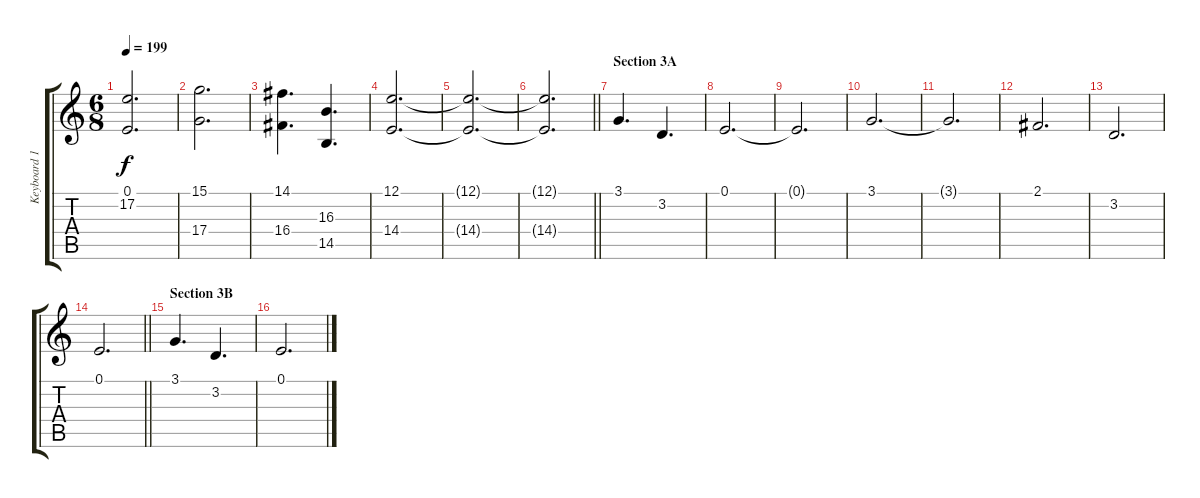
\track ("Keyboard 1" "Keyboard 1") {instrument stringensemble1}
\staff {score tabs}
\tuning (E4 B3 G3 D3 A2 E2) {hide}
\ts (6 8)
\tempo 199
\clef g2
\ks c
(0.1{t} 17.2{t}).2{d dy f} |
(15.1 17.4).2{d} |
(14.1 16.4).4{d} (16.3 14.5).4{d} |
(12.1 14.4).2{d} |
(12.1{t} 14.4{t}).2{d} |
\barLineRight lightlight
(12.1{t} 14.4{t}).2{d} |
\section ("" "Section 3A")
3.1.4{d} 3.2.4{d} |
0.1.2{d} |
0.1{t}.2{d} |
3.1.2{d} |
3.1{t}.2{d} |
2.1.2{d} |
3.2.2{d} |
\barLineRight lightlight
0.1.2{d} |
\section ("" "Section 3B")
3.1.4{d} 3.2.4{d} |
0.1.2{d}
